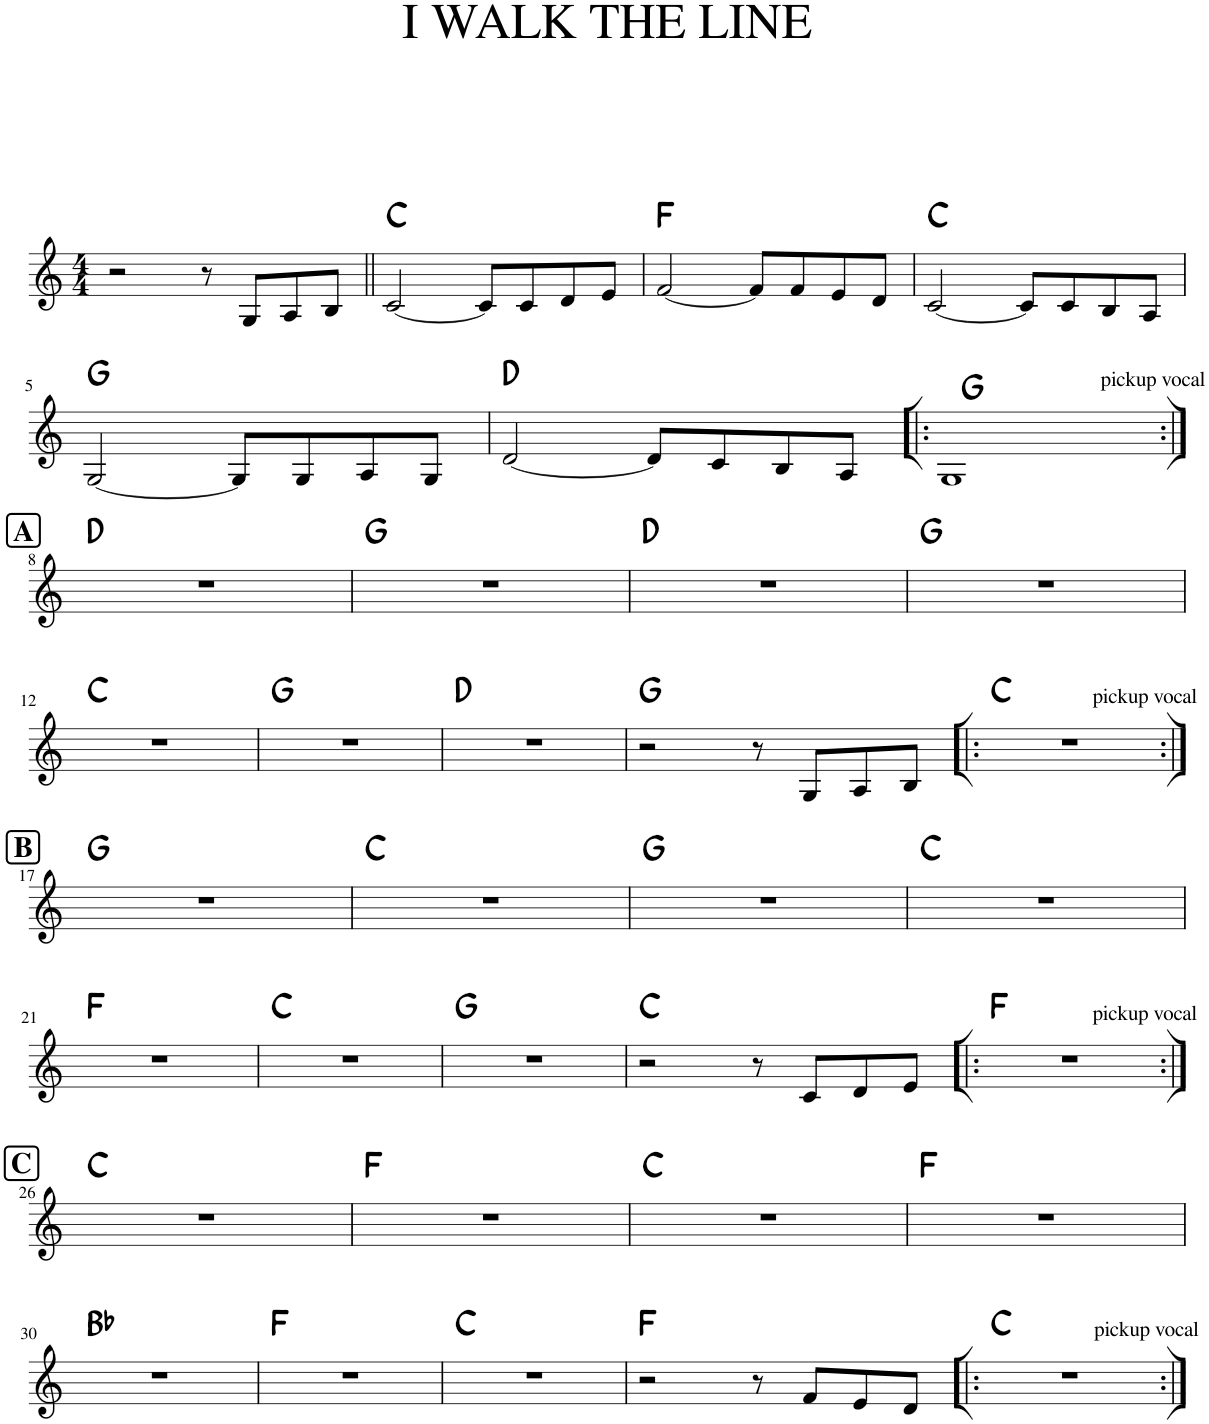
**kern	**harte
*part1	*part1
*staff1	*
*I"Piano	*
*I'Pno.	*
*clefG2	*
*k[]	*
*M4/4	*
=1	=1
2r	.
8r	.
8G/L	.
8A/	.
8B/J	.
=2||	=2||
[2c/	C:maj
8c/L]	.
8c/	.
8d/	.
8e/J	.
=3	=3
[2f/	F:maj
8f/L]	.
8f/	.
8e/	.
8d/J	.
=4	=4
[2c/	C:maj
8c/L]	.
8c/	.
8B/	.
8A/J	.
!!LO:LB:g=z
=5	=5
[2G/	G:maj
8G/L]	.
8G/	.
8A/	.
8G/J	.
=6	=6
[2d/	D:maj
8d/L]	.
8c/	.
8B/	.
8A/J	.
=7!|:	=7!|:
!LO:TX:a:t=pickup vocal	!
1G	G:maj
!!LO:LB:g=z
!!LO:REH:place=s1:a:B:cj:fs=14:t=A
=8:|!	=8:|!
1r	D:maj
=9	=9
1r	G:maj
=10	=10
1r	D:maj
=11	=11
1r	G:maj
!!LO:LB:g=z
=12	=12
1r	C:maj
=13	=13
1r	G:maj
=14	=14
1r	D:maj
=15	=15
2r	G:maj
8r	.
8G/L	.
8A/	.
8B/J	.
=16!|:	=16!|:
!LO:TX:a:t=pickup vocal	!
1r	C:maj
!!LO:LB:g=z
!!LO:REH:place=s1:a:B:cj:fs=14:t=B
=17:|!	=17:|!
1r	G:maj
=18	=18
1r	C:maj
=19	=19
1r	G:maj
=20	=20
1r	C:maj
!!LO:LB:g=z
=21	=21
1r	F:maj
=22	=22
1r	C:maj
=23	=23
1r	G:maj
=24	=24
2r	C:maj
8r	.
8c/L	.
8d/	.
8e/J	.
=25!|:	=25!|:
!LO:TX:a:t=pickup vocal	!
1r	F:maj
!!LO:LB:g=z
!!LO:REH:place=s1:a:B:cj:fs=14:t=C
=26:|!	=26:|!
1r	C:maj
=27	=27
1r	F:maj
=28	=28
1r	C:maj
=29	=29
1r	F:maj
!!LO:LB:g=z
=30	=30
1r	Bb:maj
=31	=31
1r	F:maj
=32	=32
1r	C:maj
=33	=33
2r	F:maj
8r	.
8f/L	.
8e/	.
8d/J	.
=34!|:	=34!|:
!LO:TX:a:t=pickup vocal	!
1r	C:maj
=:|!	=:|!
*-	*-
